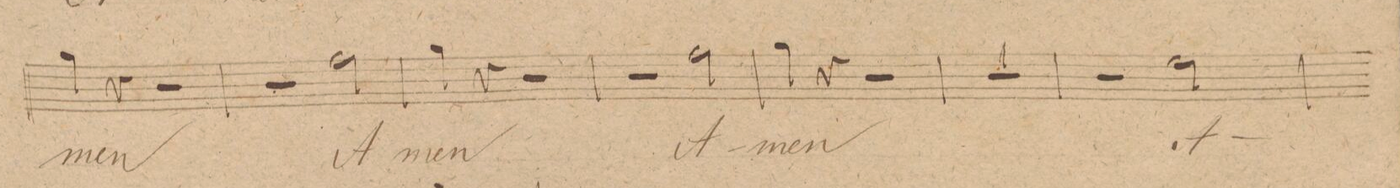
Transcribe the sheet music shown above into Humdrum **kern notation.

**kern	**text	**dynam
*I"Alto.	*	*
*clefC3	*	*
*k[g#c#f#]	*	*
*met(c|)	*	*
*M2/2	*	*
4a\	-men	.
4r	.	.
2r	.	.
=238	=238	=238
2r	.	.
2g#\	A-	.
=239	=239	=239
4a\	-men	.
4r	.	.
2r	.	.
=240	=240	=240
2r	.	.
2g#\	A-	.
=241	=241	=241
4a\	-men	.
4r	.	.
2r	.	.
=242	=242	=242
1r	.	.
=243	=243	=243
2r	.	.
2f#\	A-	.
=244	=244	=244
*-	*-	*-
